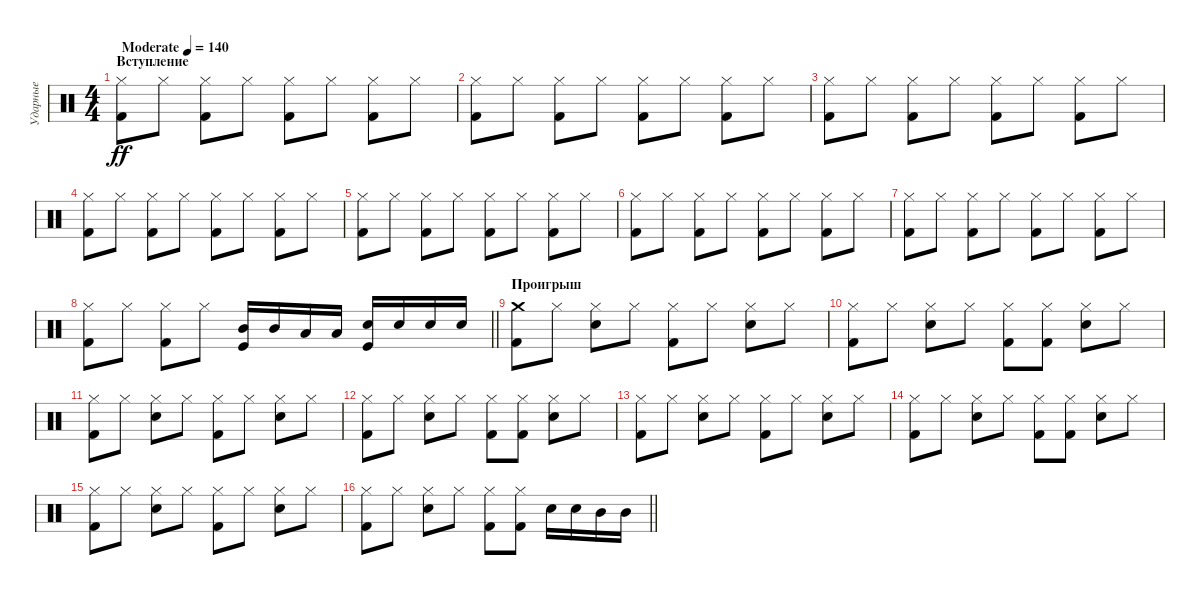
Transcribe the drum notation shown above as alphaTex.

\track ("Ударные" "Ударные") {solo instrument percussion}
\staff {score}
\articulation defaults
\ts (4 4)
\section ("" "Вступление")
\tempo (140 "Moderate")
\clef neutral
\ks c
("Hi-Hat (closed)" "Kick (hit) 2").8{dy ff} "Hi-Hat (closed)".8 ("Hi-Hat (closed)" "Kick (hit) 2").8 "Hi-Hat (closed)".8 ("Hi-Hat (closed)" "Kick (hit) 2").8 "Hi-Hat (closed)".8 ("Hi-Hat (closed)" "Kick (hit) 2").8 "Hi-Hat (closed)".8 |
("Hi-Hat (closed)" "Kick (hit) 2").8 "Hi-Hat (closed)".8 ("Hi-Hat (closed)" "Kick (hit) 2").8 "Hi-Hat (closed)".8 ("Hi-Hat (closed)" "Kick (hit) 2").8 "Hi-Hat (closed)".8 ("Hi-Hat (closed)" "Kick (hit) 2").8 "Hi-Hat (closed)".8 |
("Hi-Hat (closed)" "Kick (hit) 2").8 "Hi-Hat (closed)".8 ("Hi-Hat (closed)" "Kick (hit) 2").8 "Hi-Hat (closed)".8 ("Hi-Hat (closed)" "Kick (hit) 2").8 "Hi-Hat (closed)".8 ("Hi-Hat (closed)" "Kick (hit) 2").8 "Hi-Hat (closed)".8 |
("Hi-Hat (closed)" "Kick (hit) 2").8 "Hi-Hat (closed)".8 ("Hi-Hat (closed)" "Kick (hit) 2").8 "Hi-Hat (closed)".8 ("Hi-Hat (closed)" "Kick (hit) 2").8 "Hi-Hat (closed)".8 ("Hi-Hat (closed)" "Kick (hit) 2").8 "Hi-Hat (closed)".8 |
("Hi-Hat (closed)" "Kick (hit) 2").8 "Hi-Hat (closed)".8 ("Hi-Hat (closed)" "Kick (hit) 2").8 "Hi-Hat (closed)".8 ("Hi-Hat (closed)" "Kick (hit) 2").8 "Hi-Hat (closed)".8 ("Hi-Hat (closed)" "Kick (hit) 2").8 "Hi-Hat (closed)".8 |
("Hi-Hat (closed)" "Kick (hit) 2").8 "Hi-Hat (closed)".8 ("Hi-Hat (closed)" "Kick (hit) 2").8 "Hi-Hat (closed)".8 ("Hi-Hat (closed)" "Kick (hit) 2").8 "Hi-Hat (closed)".8 ("Hi-Hat (closed)" "Kick (hit) 2").8 "Hi-Hat (closed)".8 |
("Hi-Hat (closed)" "Kick (hit) 2").8 "Hi-Hat (closed)".8 ("Hi-Hat (closed)" "Kick (hit) 2").8 "Hi-Hat (closed)".8 ("Hi-Hat (closed)" "Kick (hit) 2").8 "Hi-Hat (closed)".8 ("Hi-Hat (closed)" "Kick (hit) 2").8 "Hi-Hat (closed)".8 |
\barLineRight lightlight
("Hi-Hat (closed)" "Kick (hit) 2").8 "Hi-Hat (closed)".8 ("Hi-Hat (closed)" "Kick (hit) 2").8 "Hi-Hat (closed)".8 ("Kick (hit)" "Mid Tom (hit)").16 "Mid Tom (hit)".16 "Low Tom (hit)".16 "Low Tom (hit)".16 ("Kick (hit)" "Snare (hit) 2").16 "Snare (hit) 2".16 "Snare (hit) 2".16 "Snare (hit) 2".16 |
\section ("" "Проигрыш")
("Crash medium (hit)" "Kick (hit) 2").8 "Hi-Hat (closed)".8 ("Hi-Hat (closed)" "Snare (hit) 2").8 "Hi-Hat (closed)".8 ("Hi-Hat (closed)" "Kick (hit) 2").8 "Hi-Hat (closed)".8 ("Hi-Hat (closed)" "Snare (hit) 2").8 "Hi-Hat (closed)".8 |
("Hi-Hat (closed)" "Kick (hit) 2").8 "Hi-Hat (closed)".8 ("Hi-Hat (closed)" "Snare (hit) 2").8 "Hi-Hat (closed)".8 ("Hi-Hat (closed)" "Kick (hit) 2").8 ("Hi-Hat (closed)" "Kick (hit) 2").8 ("Hi-Hat (closed)" "Snare (hit) 2").8 "Hi-Hat (closed)".8 |
("Hi-Hat (closed)" "Kick (hit) 2").8 "Hi-Hat (closed)".8 ("Hi-Hat (closed)" "Snare (hit) 2").8 "Hi-Hat (closed)".8 ("Hi-Hat (closed)" "Kick (hit) 2").8 "Hi-Hat (closed)".8 ("Hi-Hat (closed)" "Snare (hit) 2").8 "Hi-Hat (closed)".8 |
("Hi-Hat (closed)" "Kick (hit) 2").8 "Hi-Hat (closed)".8 ("Hi-Hat (closed)" "Snare (hit) 2").8 "Hi-Hat (closed)".8 ("Hi-Hat (closed)" "Kick (hit) 2").8 ("Hi-Hat (closed)" "Kick (hit) 2").8 ("Hi-Hat (closed)" "Snare (hit) 2").8 "Hi-Hat (closed)".8 |
("Hi-Hat (closed)" "Kick (hit) 2").8 "Hi-Hat (closed)".8 ("Hi-Hat (closed)" "Snare (hit) 2").8 "Hi-Hat (closed)".8 ("Hi-Hat (closed)" "Kick (hit) 2").8 "Hi-Hat (closed)".8 ("Hi-Hat (closed)" "Snare (hit) 2").8 "Hi-Hat (closed)".8 |
("Hi-Hat (closed)" "Kick (hit) 2").8 "Hi-Hat (closed)".8 ("Hi-Hat (closed)" "Snare (hit) 2").8 "Hi-Hat (closed)".8 ("Hi-Hat (closed)" "Kick (hit) 2").8 ("Hi-Hat (closed)" "Kick (hit) 2").8 ("Hi-Hat (closed)" "Snare (hit) 2").8 "Hi-Hat (closed)".8 |
("Hi-Hat (closed)" "Kick (hit) 2").8 "Hi-Hat (closed)".8 ("Hi-Hat (closed)" "Snare (hit) 2").8 "Hi-Hat (closed)".8 ("Hi-Hat (closed)" "Kick (hit) 2").8 "Hi-Hat (closed)".8 ("Hi-Hat (closed)" "Snare (hit) 2").8 "Hi-Hat (closed)".8 |
\barLineRight lightlight
("Hi-Hat (closed)" "Kick (hit) 2").8 "Hi-Hat (closed)".8 ("Hi-Hat (closed)" "Snare (hit) 2").8 "Hi-Hat (closed)".8 ("Hi-Hat (closed)" "Kick (hit) 2").8 ("Hi-Hat (closed)" "Kick (hit) 2").8 "Snare (hit) 2".16 "Snare (hit) 2".16 "Mid Tom (hit)".16 "Mid Tom (hit)".16
